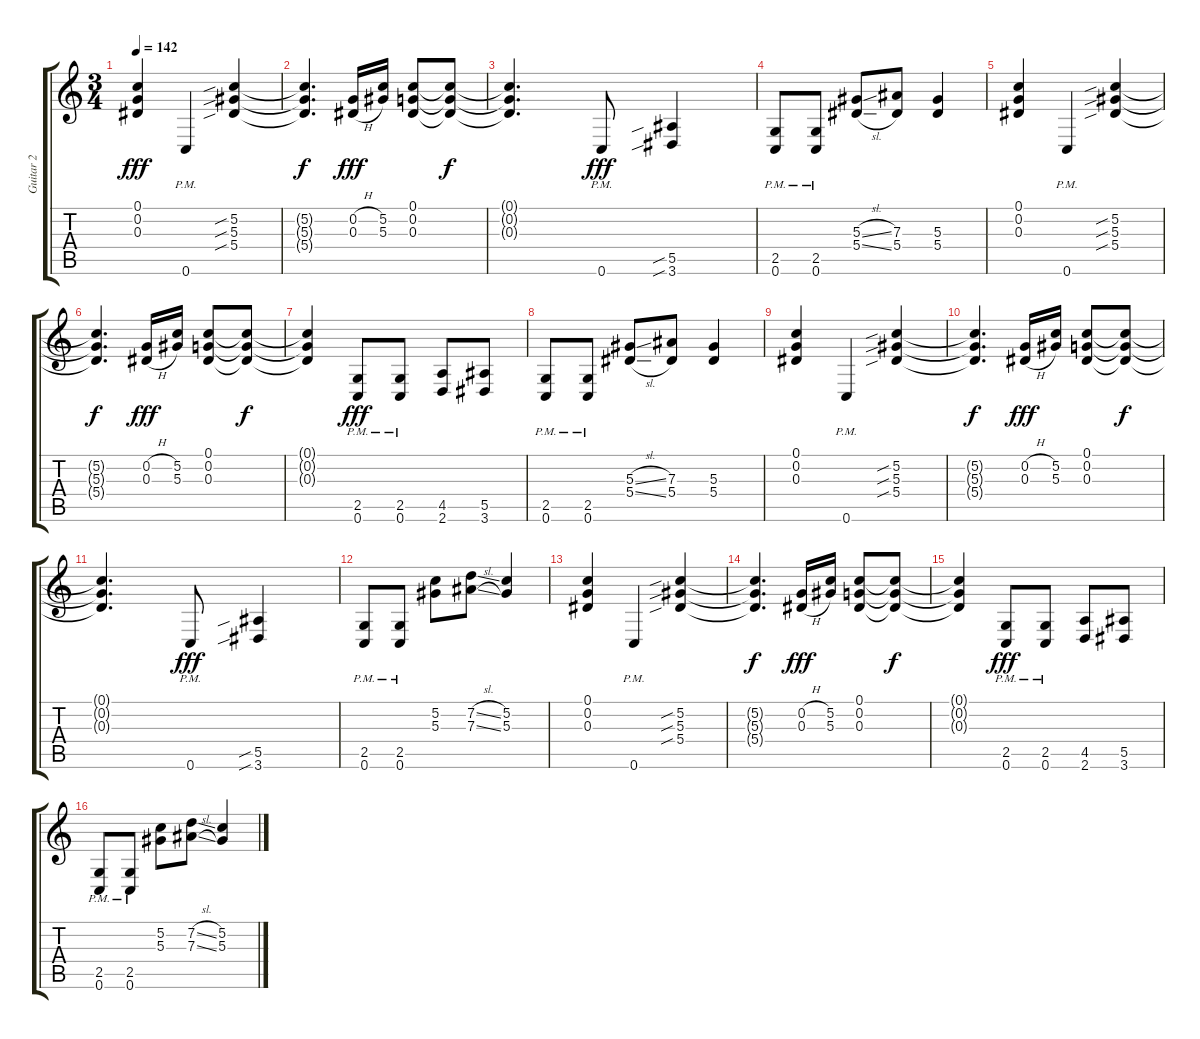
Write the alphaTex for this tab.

\track ("Guitar 2" "Guitar 2") {instrument distortionguitar}
\staff {score tabs}
\tuning (C4 G3 Eb3 Bb2 F2 C2) {hide}
\ts (3 4)
\tempo 142
\clef g2
\ks c
(0.1 0.2 0.3).4{dy fff} 0.6{pm}.4 (5.2{sib} 5.3{sib} 5.4{sib}).4 |
(5.2{t} 5.3{t} 5.4{t}).4{d dy f} (0.2{h} 0.3{h}).16{dy fff} (5.2 5.3).16 (0.1 0.2 0.3).8 (0.1{t} 0.2{t} 0.3{t}).8{dy f} |
(0.1{t} 0.2{t} 0.3{t}).4{d} 0.6{pm}.8{dy fff} (5.5{sib} 3.6{sib}).4 |
(2.5{pm} 0.6{pm}).8 (2.5{pm} 0.6{pm}).8 (5.3{sl} 5.4{sl}).8 (7.3 5.4).8 (5.3 5.4).4 |
(0.1 0.2 0.3).4 0.6{pm}.4 (5.2{sib} 5.3{sib} 5.4{sib}).4 |
(5.2{t} 5.3{t} 5.4{t}).4{d dy f} (0.2{h} 0.3{h}).16{dy fff} (5.2 5.3).16 (0.1 0.2 0.3).8 (0.1{t} 0.2{t} 0.3{t}).8{dy f} |
(0.1{t} 0.2{t} 0.3{t}).4 (2.5{pm} 0.6{pm}).8{dy fff} (2.5{pm} 0.6{pm}).8 (4.5 2.6).8 (5.5 3.6).8 |
(2.5{pm} 0.6{pm}).8 (2.5{pm} 0.6{pm}).8 (5.3{sl} 5.4{sl}).8 (7.3 5.4).8 (5.3 5.4).4 |
(0.1 0.2 0.3).4 0.6{pm}.4 (5.2{sib} 5.3{sib} 5.4{sib}).4 |
(5.2{t} 5.3{t} 5.4{t}).4{d dy f} (0.2{h} 0.3{h}).16{dy fff} (5.2 5.3).16 (0.1 0.2 0.3).8 (0.1{t} 0.2{t} 0.3{t}).8{dy f} |
(0.1{t} 0.2{t} 0.3{t}).4{d} 0.6{pm}.8{dy fff} (5.5{sib} 3.6{sib}).4 |
(2.5{pm} 0.6{pm}).8 (2.5{pm} 0.6{pm}).8 (5.2 5.3).8 (7.2{sl} 7.3{sl}).8 (5.2 5.3).4 |
(0.1 0.2 0.3).4 0.6{pm}.4 (5.2{sib} 5.3{sib} 5.4{sib}).4 |
(5.2{t} 5.3{t} 5.4{t}).4{d dy f} (0.2{h} 0.3{h}).16{dy fff} (5.2 5.3).16 (0.1 0.2 0.3).8 (0.1{t} 0.2{t} 0.3{t}).8{dy f} |
(0.1{t} 0.2{t} 0.3{t}).4 (2.5{pm} 0.6{pm}).8{dy fff} (2.5{pm} 0.6{pm}).8 (4.5 2.6).8 (5.5 3.6).8 |
(2.5{pm} 0.6{pm}).8 (2.5{pm} 0.6{pm}).8 (5.2 5.3).8 (7.2{sl} 7.3{sl}).8 (5.2 5.3).4
